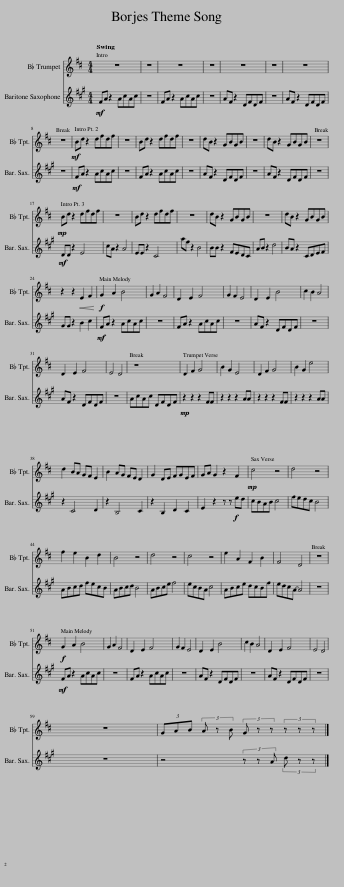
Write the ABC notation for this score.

X:1
%%score 1 2
L:1/8
M:4/4
I:linebreak $
K:none
V:1 treble transpose=-2
V:2 treble transpose=-21
V:1
[K:D] z8 | z8 | z8 | z8 | z8 | %5
 z8 | z8 |$ z8 |!mf! Bd z2 dfdf | z8 | %10
 Bd z2 dfdf | z8 | dB z2 GBGB | z8 | dB z2 GBGB | %15
 z8 |$!mp! Bd z2 dfdf | z8 | Bd z2 dfdf | z8 | %20
 dB z2 GBGB | z8 | dB z2 GBGB |$ z2 z2!<(! E2 F2!<)! |!f! G2 A2 B4 | %25
 G2 A2 F4 | D2 E2 F4 | G2 F2 E4 | D2 E2 B4 | c2 B2 A4 |$ %30
 D2 E2 F4 | E4 D4 | z8 | D2 F2 G4 | B2 G2 E4 | %35
 D2 F2 G4 | B2 G2 e4 |$ d2 BA GF E2 | B2 AG FE D2 | G2 DE FGEF | %40
 GA G2 z2 F2 |!mp! c4 z4 | d4 z4 |$ f2 e2 B2 d2 | B4 z4 | %45
 d4 z4 | c4 z4 | e2 A2 F2 B2 | F4 D4 | z8 |$ %50
!f! G2 A2 B4 | G2 A2 F4 | D2 E2 F4 | G2 F2 E4 | D2 E2 B4 | %55
 c2 B2 A4 | D2 E2 F4 | E4 D4 |$ z8 | (3GAB (3A z B (3G z z (3z z z |] %60
V:2
[K:A]!mf! FA z2 AcAc | z8 | FA z2 AcAc | z8 | AF z2 DFDF | %5
 z8 | AF z2 DFDF |$ z8 |!mf! FA z2 AcAc | z8 | %10
 FA z2 AcAc | z8 | AF z2 DFDF | z8 | AF z2 DFDF | %15
 z8 |$!mf! DD z2 E4 | cA z2 A4 | EE z2 C4 | af z2 B4 | %20
 BB z2 FEDC | AB z2 d4 | BA z2 CDEF |$ GG z2 B2 c2 |!mf! FA z2 AcAc | %25
 z8 | FA z2 AcAc | z8 | AF z2 DFDF | z8 |$ %30
 AF z2 DFDF | z8 | AcAc DFDF |!mp! z2 z2 z2 FF | z2 z2 z2 AA | %35
 z2 z2 z2 FF | z2 z2 z2 AA |$ z2 C4 D2 | z2 B,4 C2 | z2 B,2 D2 C2 | %40
 E2 z2 z z!f! ed | cBAB c4 | fedc B4 |$ ABcd fecB | ABcd B4 | %45
 ABce f4 | ecBA c4 | ABce dcBf | edcA- A4 | z8 |$ %50
!mf! FA z2 AcAc | z8 | FA z2 AcAc | z8 | AF z2 DFDF | %55
 z8 | AF z2 DFDF | z8 |$ z8 | z4 (3z z A (3d z z |] %60
